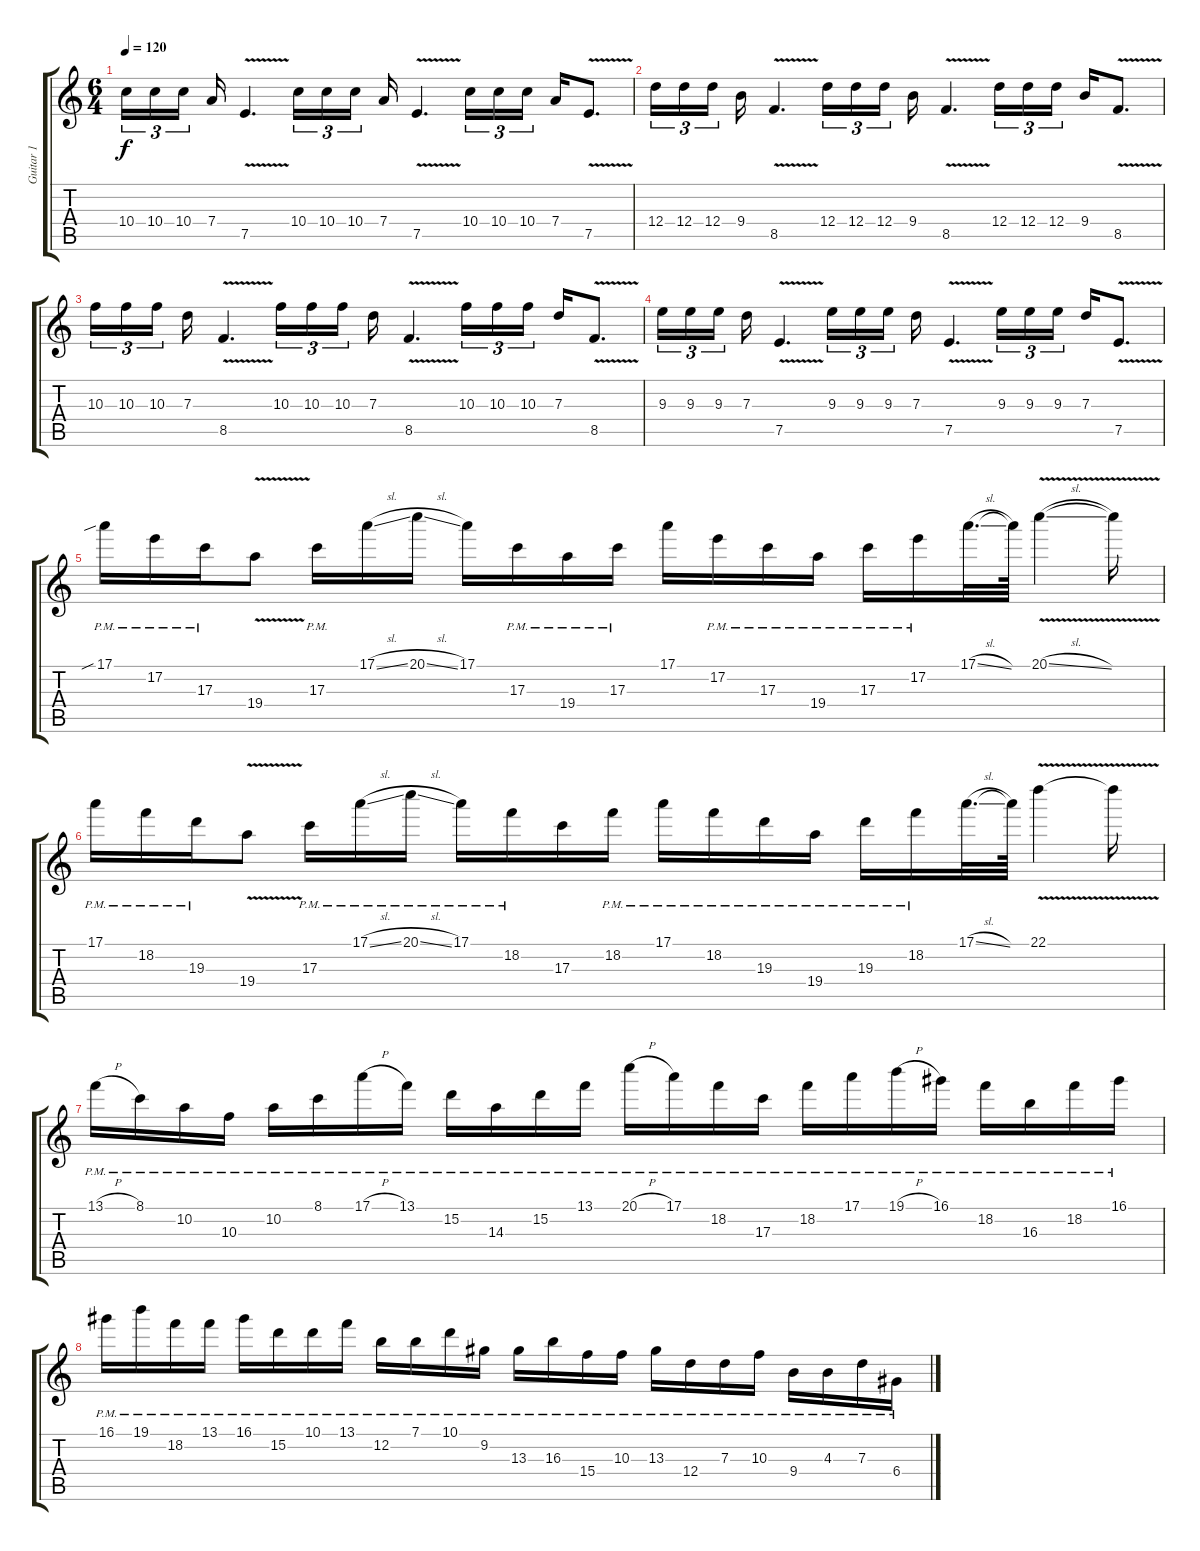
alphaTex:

\track ("Guitar 1" "Guitar 1") {instrument distortionguitar}
\staff {score tabs}
\tuning (E4 B3 G3 D3 A2 E2) {hide}
\ts (6 4)
\tempo 120
\clef g2
\ks c
10.4.16{tu (3 2) dy f} 10.4.16{tu (3 2)} 10.4.16{tu (3 2) beam splitsecondary} 7.4.16 7.5{v}.4{d} 10.4.16{tu (3 2)} 10.4.16{tu (3 2)} 10.4.16{tu (3 2) beam splitsecondary} 7.4.16 7.5{v}.4{d} 10.4.16{tu (3 2)} 10.4.16{tu (3 2)} 10.4.16{tu (3 2) beam splitsecondary} 7.4.16 7.5{v}.8{d} |
12.4.16{tu (3 2)} 12.4.16{tu (3 2)} 12.4.16{tu (3 2) beam splitsecondary} 9.4.16 8.5{v}.4{d} 12.4.16{tu (3 2)} 12.4.16{tu (3 2)} 12.4.16{tu (3 2) beam splitsecondary} 9.4.16 8.5{v}.4{d} 12.4.16{tu (3 2)} 12.4.16{tu (3 2)} 12.4.16{tu (3 2) beam splitsecondary} 9.4.16 8.5{v}.8{d} |
10.3.16{tu (3 2)} 10.3.16{tu (3 2)} 10.3.16{tu (3 2) beam splitsecondary} 7.3.16 8.5{v}.4{d} 10.3.16{tu (3 2)} 10.3.16{tu (3 2)} 10.3.16{tu (3 2) beam splitsecondary} 7.3.16 8.5{v}.4{d} 10.3.16{tu (3 2)} 10.3.16{tu (3 2)} 10.3.16{tu (3 2) beam splitsecondary} 7.3.16 8.5{v}.8{d} |
9.3.16{tu (3 2)} 9.3.16{tu (3 2)} 9.3.16{tu (3 2) beam splitsecondary} 7.3.16 7.5{v}.4{d} 9.3.16{tu (3 2)} 9.3.16{tu (3 2)} 9.3.16{tu (3 2) beam splitsecondary} 7.3.16 7.5{v}.4{d} 9.3.16{tu (3 2)} 9.3.16{tu (3 2)} 9.3.16{tu (3 2) beam splitsecondary} 7.3.16 7.5{v}.8{d} |
17.1{sib pm}.16{instrument overdrivenguitar} 17.2{pm}.16 17.3{pm}.16 19.4{v}.8 17.3{pm}.16 17.1{sl}.16 20.1{sl}.16 17.1.16 17.3{pm}.16 19.4{pm}.16 17.3{pm}.16 17.1.16 17.2{pm}.16 17.3{pm}.16 19.4{pm}.16 17.3{pm}.16 17.2{pm}.16 17.1{sl}.32{d} 17.1{t}.64 20.1{v sl}.4 20.1{t}.16 |
17.1{pm}.16 18.2{pm}.16 19.3{pm}.16 19.4{v}.8 17.3{pm}.16 17.1{sl pm}.16 20.1{sl pm}.16 17.1{pm}.16 18.2{pm}.16 17.3.16 18.2{pm}.16 17.1{pm}.16 18.2{pm}.16 19.3{pm}.16 19.4{pm}.16 19.3{pm}.16 18.2{pm}.16 17.1{sl}.32{d} 17.1{t}.64 22.1{v}.4 22.1{t}.16 |
13.1{h pm}.16 8.1{pm}.16 10.2{pm}.16 10.3{pm}.16 10.2{pm}.16 8.1{pm}.16 17.1{h pm}.16 13.1{pm}.16 15.2{pm}.16 14.3{pm}.16 15.2{pm}.16 13.1{pm}.16 20.1{h pm}.16 17.1{pm}.16 18.2{pm}.16 17.3{pm}.16 18.2{pm}.16 17.1{pm}.16 19.1{h pm}.16 16.1{pm}.16 18.2{pm}.16 16.3{pm}.16 18.2{pm}.16 16.1{pm}.16 |
16.1{pm}.16 19.1{pm}.16 18.2{pm}.16 13.1{pm}.16 16.1{pm}.16 15.2{pm}.16 10.1{pm}.16 13.1{pm}.16 12.2{pm}.16 7.1{pm}.16 10.1{pm}.16 9.2{pm}.16 13.3{pm}.16 16.3{pm}.16 15.4{pm}.16 10.3{pm}.16 13.3{pm}.16 12.4{pm}.16 7.3{pm}.16 10.3{pm}.16 9.4{pm}.16 4.3{pm}.16 7.3{pm}.16 6.4{pm}.16
